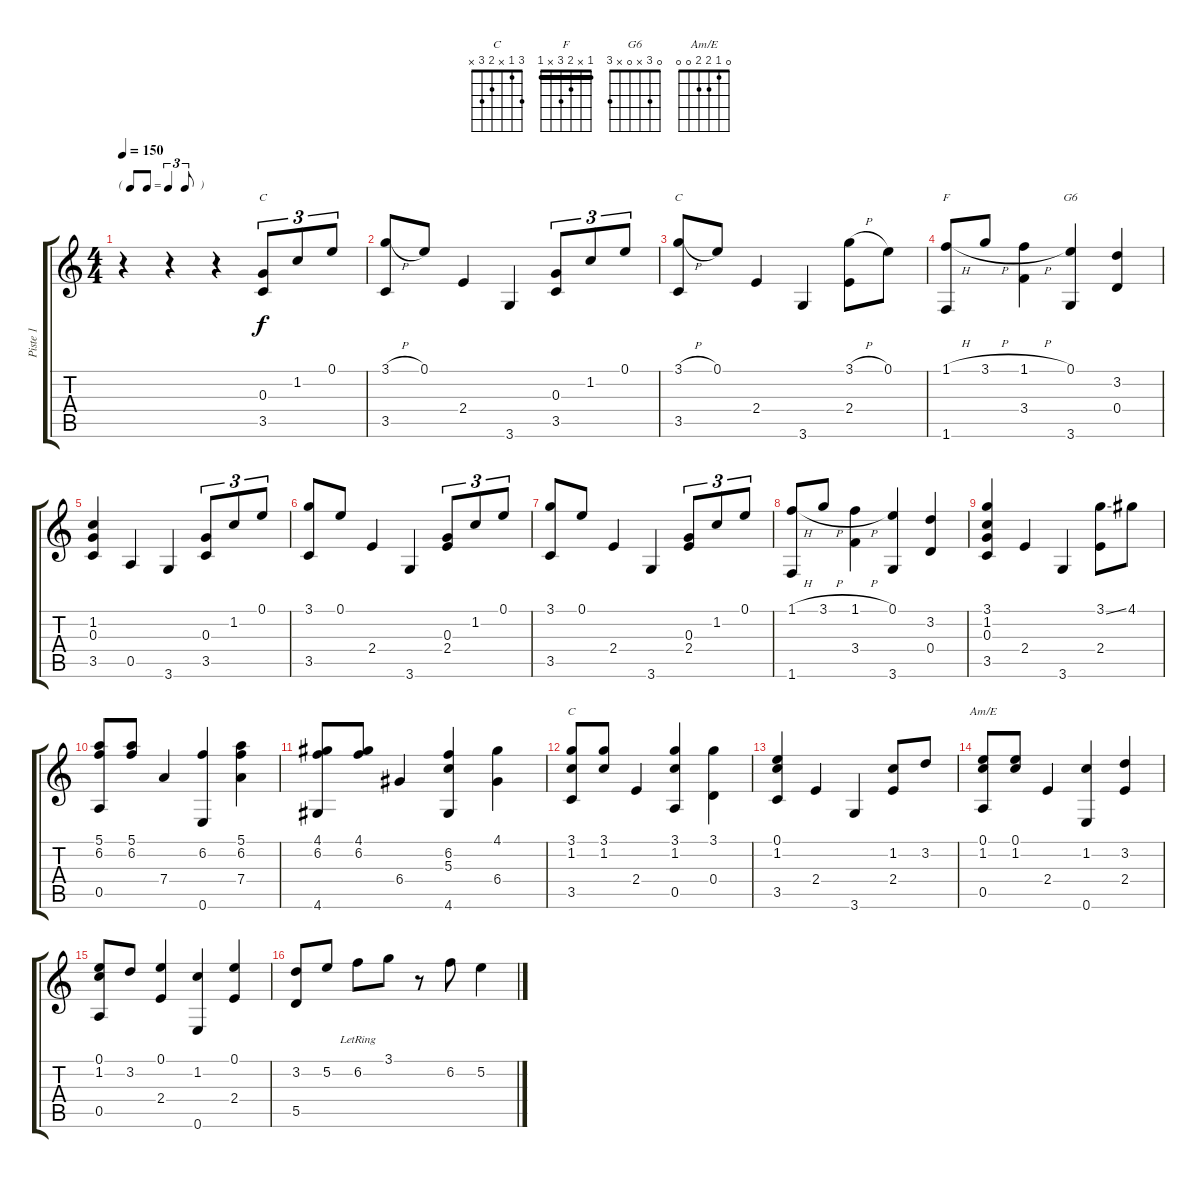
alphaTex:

\track ("Piste 1" "Piste 1") {instrument electricguitarmuted}
\staff {score tabs}
\tuning (E4 B3 G3 D3 A2 E2) {hide}
\chord ("C" 0 1 0 2 3 x)
\chord ("C" 3 1 0 2 3 x)
\chord ("F" 1 x 2 3 x 1) {barre 1}
\chord ("G6" 0 3 x 0 x 3)
\chord ("C" 3 1 x 2 3 x)
\chord ("Am/E" 0 1 2 2 0 0)
\ts (4 4)
\tf triplet8th
\tempo 150
\clef g2
\ks c
r.4{dy f instrument electricguitarmuted} r.4 r.4 (0.3 3.5).8{tu (3 2) ch "C"} 1.2.8{tu (3 2)} 0.1.8{tu (3 2)} |
(3.1{h} 3.5).8 0.1.8 2.4.4 3.6.4 (0.3 3.5).8{tu (3 2)} 1.2.8{tu (3 2)} 0.1.8{tu (3 2)} |
(3.1{h} 3.5).8{ch "C"} 0.1.8 2.4.4 3.6.4 (3.1{h} 2.4).8 0.1.8 |
(1.1{h} 1.6).8{ch "F"} 3.1{h}.8 (1.1{h} 3.4).4 (0.1 3.6).4{ch "G6"} (3.2 0.4).4 |
(1.2 0.3 3.5).4 0.5.4 3.6.4 (0.3 3.5).8{tu (3 2)} 1.2.8{tu (3 2)} 0.1.8{tu (3 2)} |
(3.1 3.5).8 0.1.8 2.4.4 3.6.4 (0.3 2.4).8{tu (3 2)} 1.2.8{tu (3 2)} 0.1.8{tu (3 2)} |
(3.1 3.5).8 0.1.8 2.4.4 3.6.4 (0.3 2.4).8{tu (3 2)} 1.2.8{tu (3 2)} 0.1.8{tu (3 2)} |
(1.1{h} 1.6).8 3.1{h}.8 (1.1{h} 3.4).4 (0.1 3.6).4 (3.2 0.4).4 |
(3.1 1.2 0.3 3.5).4 2.4.4 3.6.4 (3.1{ss} 2.4).8 4.1.8 |
(5.1 6.2 0.5).8 (5.1 6.2).8 7.4.4 (6.2 0.6).4 (5.1 6.2 7.4).4 |
(4.1 6.2 4.6).8 (4.1 6.2).8 6.4.4 (6.2 5.3 4.6).4 (4.1 6.4).4 |
(3.1 1.2 3.5).8{ch "C"} (3.1 1.2).8 2.4.4 (3.1 1.2 0.5).4 (3.1 0.4).4 |
(0.1 1.2 3.5).4 2.4.4 3.6.4 (1.2 2.4).8 3.2.8 |
(0.1 1.2 0.5).8{ch "Am/E"} (0.1 1.2).8 2.4.4 (1.2 0.6).4 (3.2 2.4).4 |
(0.1 1.2 0.5).8 3.2.8 (0.1 2.4).4 (1.2 0.6).4 (0.1 2.4).4 |
(3.2 5.5).8 5.2.8 6.2{lr}.8 3.1.8 r.8 6.2.8 5.2.4
